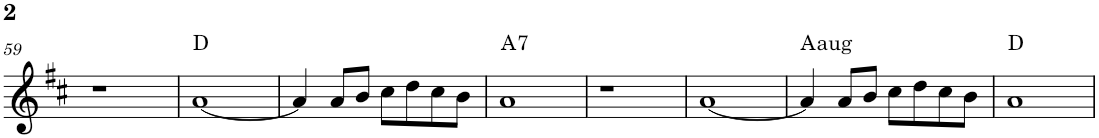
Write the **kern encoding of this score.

**kern	**harte
*part1	*part1
*staff1	*
*I"P1	*
!!LO:PB:g=z
*clefG2	*
*k[f#c#]	*
*D:	*
*M4/4	*
=59	=59
1r	.
=60	=60
[<1a	D:maj
=61	=61
4a/]	.
8a/L	.
8b/J	.
8cc#\L	.
8dd\	.
8cc#\	.
8b\J	.
=62	=62
!	!LO:H:kt=7
1a	A:7
=63	=63
1r	.
=64	=64
[<1a	.
=65	=65
!	!LO:H:kt=aug
4a/]	A:aug
8a/L	.
8b/J	.
8cc#\L	.
8dd\	.
8cc#\	.
8b\J	.
=66	=66
1a	D:maj
=	=
*-	*-
